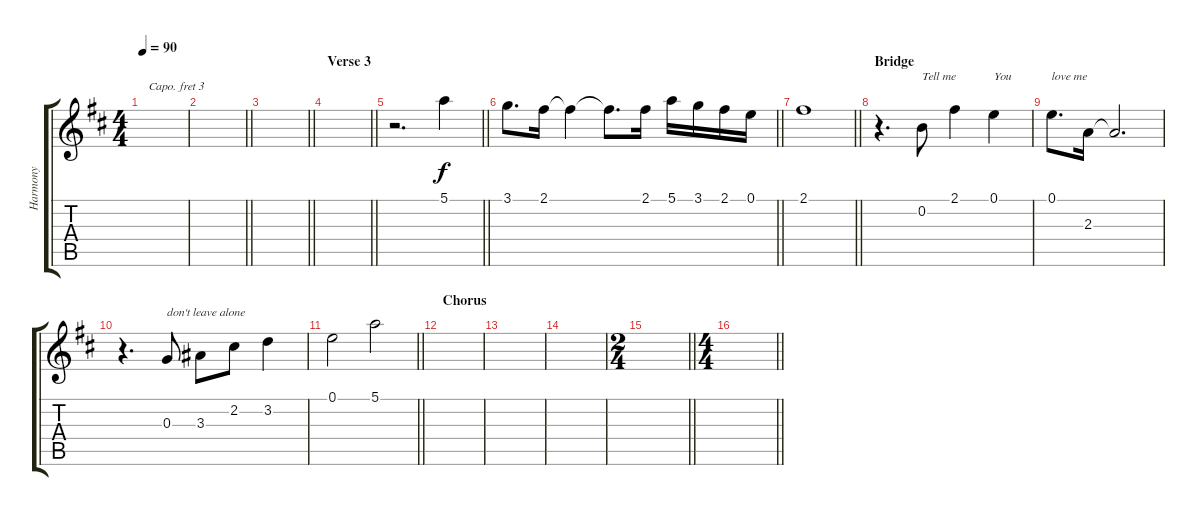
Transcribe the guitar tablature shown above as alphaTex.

\track ("Harmony" "Harmony") {instrument electricguitarjazz}
\staff {score tabs}
\capo 3
\tuning (Db4 Ab3 E3 B2 Gb2 Db2) {hide}
\ts (4 4)
\tempo 90
\clef g2
\ks d
|
\barLineRight lightlight
|
\barLineRight lightlight
|
\section ("" "Verse 3")
\barLineRight lightlight
|
\barLineRight lightlight
r.2{d} 5.1.4 |
\barLineRight lightlight
3.1.8{d} 2.1.16 2.1{t}.4 2.1{t}.8{d} 2.1.16 5.1.16 3.1.16 2.1.16 0.1.16 |
\barLineRight lightlight
2.1.1 |
\section ("" "Bridge")
r.4{d} 0.2.8{txt "Tell me"} 2.1.4 0.1.4{txt "You"} |
0.1.8{d txt "love me"} 2.3.16 2.3{t}.2{d} |
r.4{d} 0.3.8{txt "don't leave alone"} 3.3.8 2.2.8 3.2.4 |
\barLineRight lightlight
0.1.2 5.1.2 |
\section ("" "Chorus")
|
|
|
\ts (2 4)
\barLineRight lightlight
|
\ts (4 4)
\barLineRight lightlight
